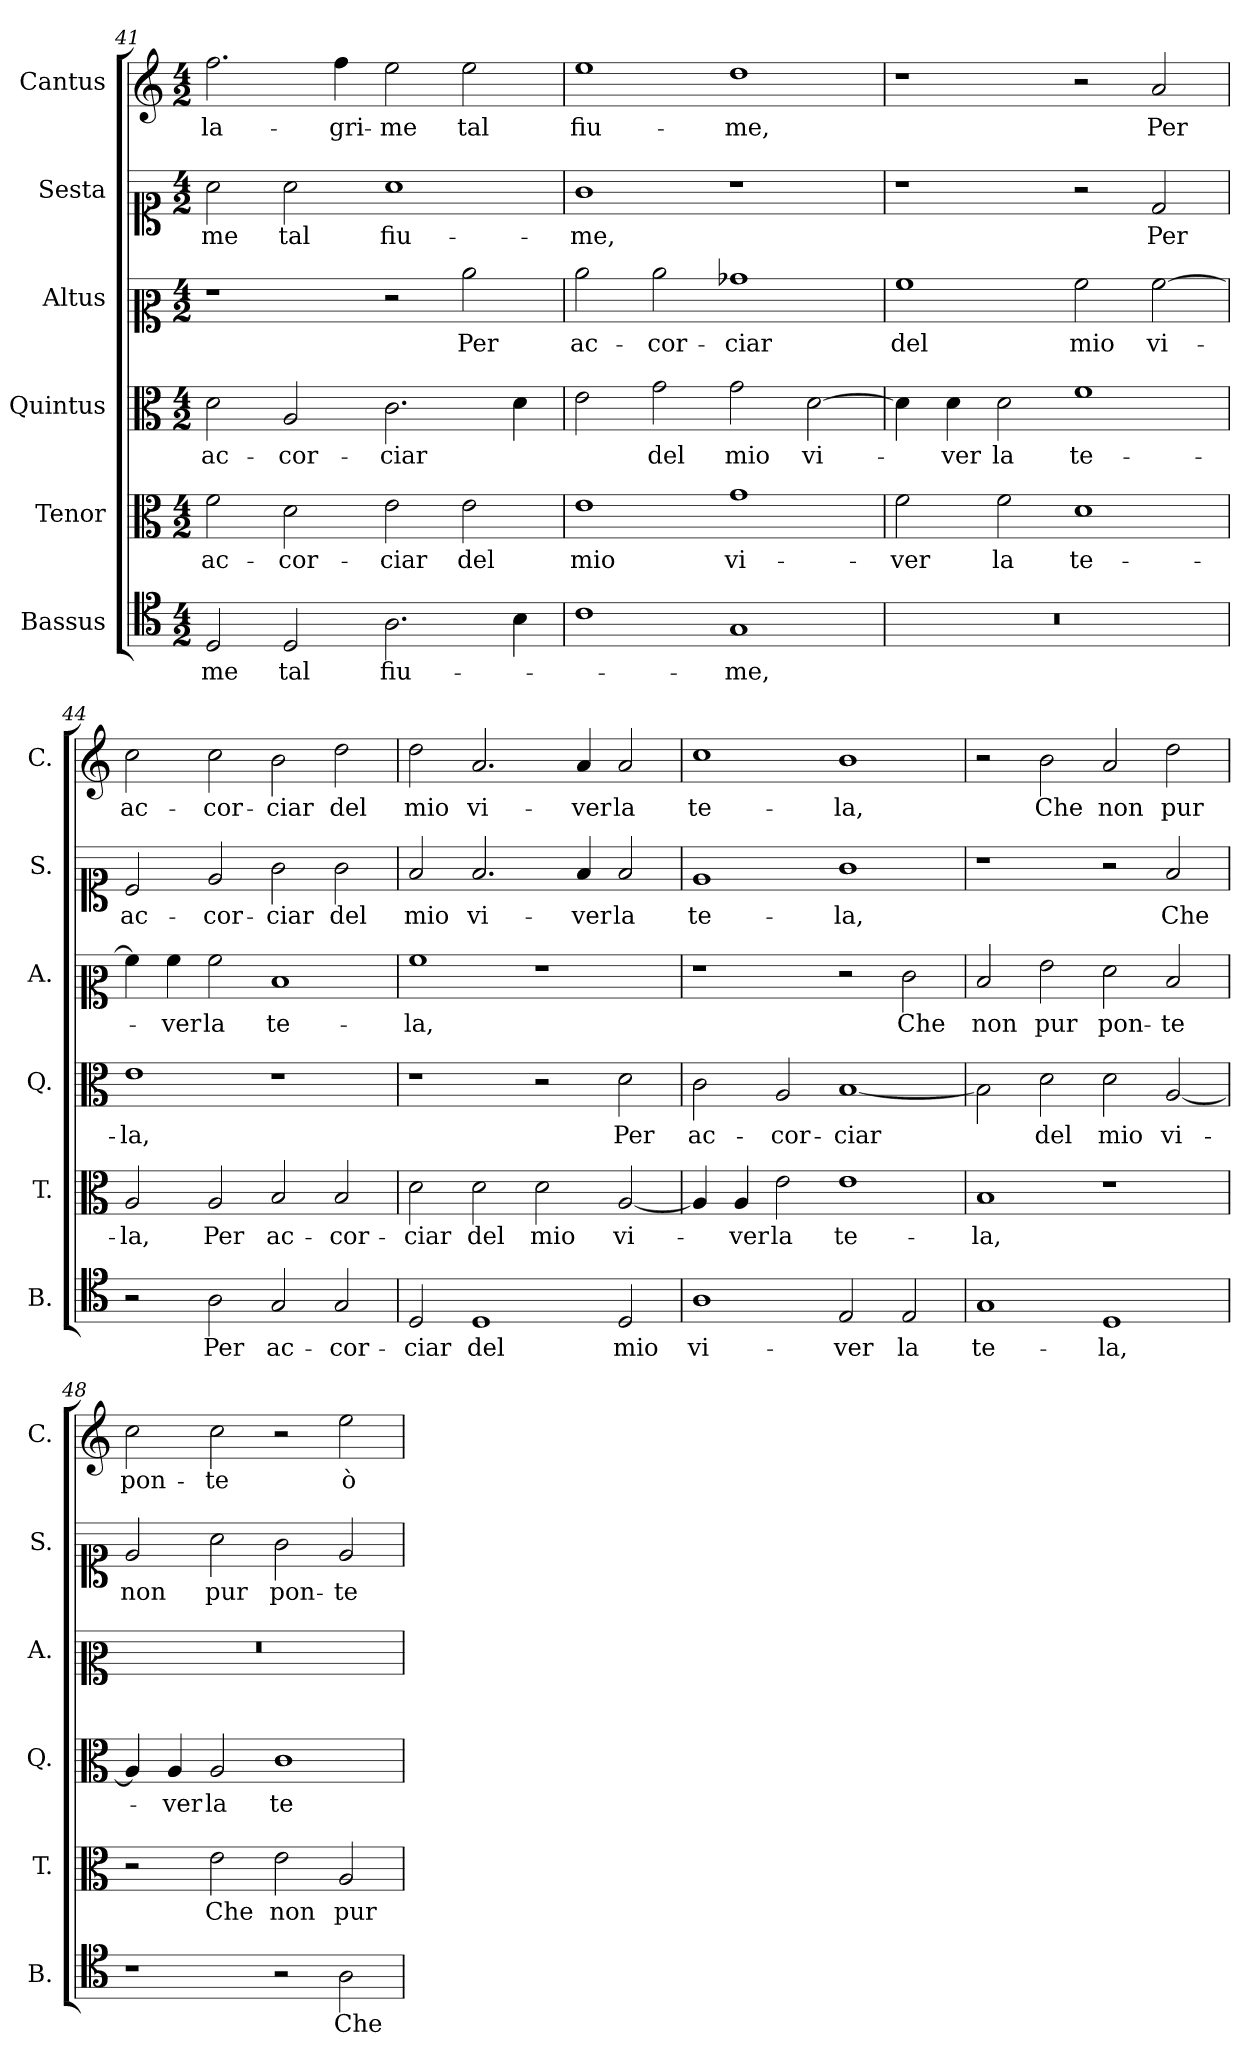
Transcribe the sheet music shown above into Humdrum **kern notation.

**kern	**text	**kern	**text	**kern	**text	**kern	**text	**kern	**text	**kern	**text
*part6	*part6	*part5	*part5	*part4	*part4	*part3	*part3	*part2	*part2	*part1	*part1
*staff6	*staff6	*staff5	*staff5	*staff4	*staff4	*staff3	*staff3	*staff2	*staff2	*staff1	*staff1
*I"Bassus	*	*I"Tenor	*	*I"Quintus	*	*I"Altus	*	*I"Sesta	*	*I"Cantus	*
*I'B.	*	*I'T.	*	*I'Q.	*	*I'A.	*	*I'S.	*	*I'C.	*
*clefC4	*	*clefC3	*	*clefC3	*	*clefC2	*	*clefC1	*	*clefG2	*
*k[]	*	*k[]	*	*k[]	*	*k[]	*	*k[]	*	*k[]	*
*M4/2	*	*M4/2	*	*M4/2	*	*M4/2	*	*M4/2	*	*M4/2	*
=41	=41	=41	=41	=41	=41	=41	=41	=41	=41	=41	=41
2D/	-me	2f\	ac-	2d\	ac-	1r	.	2a\	-me	2.ff\	la-
2D/	tal	2d\	-cor-	2A/	-cor-	.	.	2a\	tal	.	.
.	.	.	.	.	.	.	.	.	.	4ff\	-gri-
2.A\	fiu-	2e\	-ciar	2.c\	-ciar	2r	.	1a	fiu-	2ee\	-me
.	.	2e\	del	.	.	2cc\	Per	.	.	2ee\	tal
4B\	.	.	.	4d\	.	.	.	.	.	.	.
=42	=42	=42	=42	=42	=42	=42	=42	=42	=42	=42	=42
1c	.	1e	mio	2e\	.	2cc\	ac-	1g	-me,	1ee	fiu-
.	.	.	.	2g\	del	2cc\	-cor-	.	.	.	.
1G	-me,	1g	vi-	2g\	mio	1b-X	-ciar	1r	.	1dd	-me,
.	.	.	.	[2d\	vi-	.	.	.	.	.	.
=43	=43	=43	=43	=43	=43	=43	=43	=43	=43	=43	=43
0r	.	2f\	-ver	4d\]	.	1a	del	1r	.	1r	.
.	.	.	.	4d\	-ver	.	.	.	.	.	.
.	.	2f\	la	2d\	la	.	.	.	.	.	.
.	.	1d	te-	1f	te-	2a\	mio	2r	.	2r	.
.	.	.	.	.	.	[2a\	vi-	2d/	Per	2a/	Per
=44	=44	=44	=44	=44	=44	=44	=44	=44	=44	=44	=44
2r	.	2A/	-la,	1e	-la,	4a\]	.	2c/	ac-	2cc\	ac-
.	.	.	.	.	.	4a\	-ver	.	.	.	.
2A\	Per	2A/	Per	.	.	2a\	la	2e/	-cor-	2cc\	-cor-
2G/	ac-	2B/	ac-	1r	.	1d	te-	2g\	-ciar	2b\	-ciar
2G/	-cor-	2B/	-cor-	.	.	.	.	2g\	del	2dd\	del
!!LO:LB:g=z
=45	=45	=45	=45	=45	=45	=45	=45	=45	=45	=45	=45
2D/	-ciar	2d\	-ciar	1r	.	1a	-la,	2f/	mio	2dd\	mio
1D	del	2d\	del	.	.	.	.	2.f/	vi-	2.a/	vi-
.	.	2d\	mio	2r	.	1r	.	.	.	.	.
.	.	.	.	.	.	.	.	4f/	-ver	4a/	-ver
2D/	mio	[2A/	vi-	2d\	Per	.	.	2f/	la	2a/	la
=46	=46	=46	=46	=46	=46	=46	=46	=46	=46	=46	=46
1A	vi-	4A/]	.	2c\	ac-	1r	.	1e	te-	1cc	te-
.	.	4A/	-ver	.	.	.	.	.	.	.	.
.	.	2e\	la	2A/	-cor-	.	.	.	.	.	.
2E/	-ver	1e	te-	[1B	-ciar	2r	.	1g	-la,	1b	-la,
2E/	la	.	.	.	.	2e\	Che	.	.	.	.
=47	=47	=47	=47	=47	=47	=47	=47	=47	=47	=47	=47
1G	te-	1B	-la,	2B\]	.	2d/	non	1r	.	2r	.
.	.	.	.	2d\	del	2g\	pur	.	.	2b\	Che
1D	-la,	1r	.	2d\	mio	2f\	pon-	2r	.	2a/	non
.	.	.	.	[2A/	vi-	2d/	-te	2f/	Che	2dd\	pur
=48	=48	=48	=48	=48	=48	=48	=48	=48	=48	=48	=48
1r	.	2r	.	4A/]	.	0r	.	2e/	non	2cc\	pon-
.	.	.	.	4A/	-ver	.	.	.	.	.	.
.	.	2e\	Che	2A/	la	.	.	2a\	pur	2cc\	-te
2r	.	2e\	non	1c	te-	.	.	2g\	pon-	2r	.
2A\	Che	2A/	pur	.	.	.	.	2e/	-te	2ee\	ò
=	=	=	=	=	=	=	=	=	=	=	=
*-	*-	*-	*-	*-	*-	*-	*-	*-	*-	*-	*-
